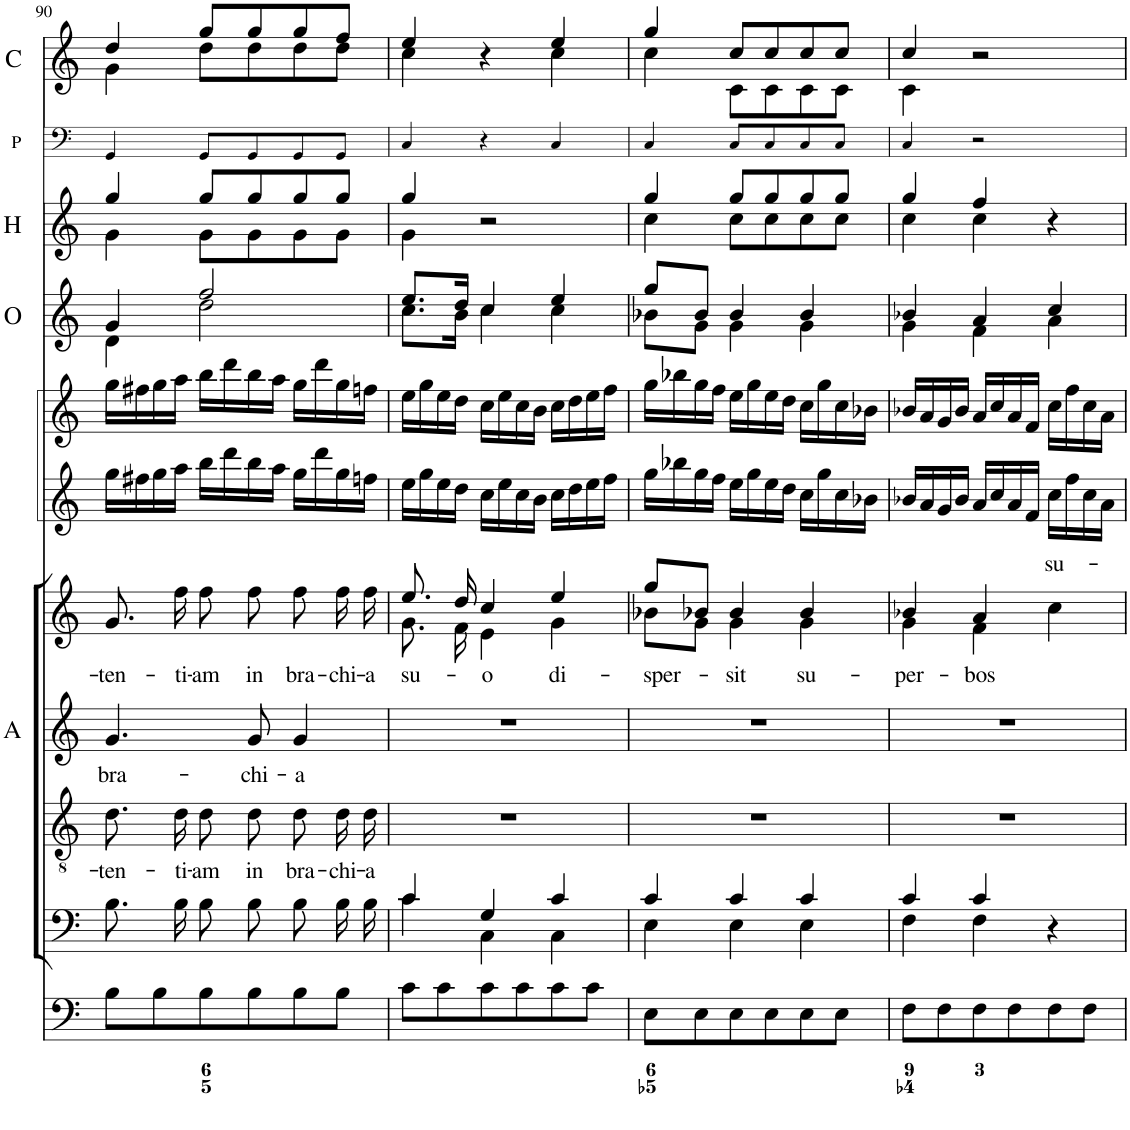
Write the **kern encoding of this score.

**kern	**kern	**kern	**text	**kern	**text	**kern	**text	**kern	**kern	**kern	**kern	**kern	**kern
*part11	*part10	*part9	*part9	*part8	*part8	*part7	*part7	*part6	*part5	*part4	*part3	*part2	*part1
*staff11	*staff10	*staff9	*staff9	*staff8	*staff8	*staff7	*staff7	*staff6	*staff5	*staff4	*staff3	*staff2	*staff1
*I"Organ	*I"Bass	*I"Tenor	*	*I"Alto	*	*I"Soprano	*	*I"Violin	*I"Violin	*I"Oboi	*I"Corni	*I"Timpani	*I"Clarini
*	*	*	*	*I'A	*	*	*	*I'Vln	*I'Vln	*I'O	*	*	*I'C
!!LO:PB:g=z
*clefF4	*clefF4	*clefGv2	*	*clefG2	*	*clefG2	*	*clefG2	*clefG2	*clefG2	*clefG2	*clefF4	*clefG2
*	*	*	*	*	*	*	*	*	*	*	*Trd7c12	*	*
*k[]	*k[]	*k[]	*	*k[]	*	*k[]	*	*k[]	*k[]	*k[]	*k[]	*k[]	*k[]
*M3/4	*M3/4	*M3/4	*	*M3/4	*	*M3/4	*	*M3/4	*M3/4	*M3/4	*M3/4	*M3/4	*M3/4
=90	=90	=90	=90	=90	=90	=90	=90	=90	=90	=90	=90	=90	=90
!	!	!	!LO:LY:b	!	!LO:LY:b	!	!LO:LY:b	!	!	!	!	!	!
*	*	*	*	*	*	*	*	*	*	*^	*^	*	*^
8B\L	8.B\L	8.d\L	-ten-	4.g/	bra-	8.g/	-ten-	16gg\LL	16gg\LL	4g/	4d\	4gg/	4g\	4GG/	4dd/	4g\
.	.	.	.	.	.	.	.	16ff#X\	16ff#X\	.	.	.	.	.	.	.
8B\	.	.	.	.	.	.	.	16gg\	16gg\	.	.	.	.	.	.	.
!	!	!	!LO:LY:b	!	!	!	!LO:LY:b	!	!	!	!	!	!	!	!	!
.	16B\Jk	16d\Jk	-ti-	.	.	16ff\	-ti-	16aa\JJ	16aa\JJ	.	.	.	.	.	.	.
!	!	!	!LO:LY:b	!	!	!	!LO:LY:b	!	!	!	!	!	!	!	!	!
8B\	8B\L	8d\L	-am	.	.	8ff\	-am	16bb\LL	16bb\LL	2ff/	2dd\	8gg/L	8g\L	8GG/L	8gg/L	8dd\L
.	.	.	.	.	.	.	.	16ddd\	16ddd\	.	.	.	.	.	.	.
!	!	!	!LO:LY:b	!	!LO:LY:b	!	!LO:LY:b	!	!	!	!	!	!	!	!	!
8B\	8B\J	8d\J	in	8g/	-chi-	8ff\	in	16bb\	16bb\	.	.	8gg/	8g\	8GG/	8gg/	8dd\
.	.	.	.	.	.	.	.	16aa\JJ	16aa\JJ	.	.	.	.	.	.	.
!	!	!	!LO:LY:b	!	!LO:LY:b	!	!LO:LY:b	!	!	!	!	!	!	!	!	!
8B\	8B\L	8d\L	bra-	4g/	-a	8ff\	bra-	16gg\LL	16gg\LL	.	.	8gg/	8g\	8GG/	8gg/	8dd\
.	.	.	.	.	.	.	.	16ddd\	16ddd\	.	.	.	.	.	.	.
!	!	!	!LO:LY:b	!	!	!	!LO:LY:b	!	!	!	!	!	!	!	!	!
8B\J	16B\L	16d\L	-chi-	.	.	16ff\	-chi-	16gg\	16gg\	.	.	8gg/J	8g\J	8GG/J	8ff/J	8dd\J
!	!	!	!LO:LY:b	!	!	!	!LO:LY:b	!	!	!	!	!	!	!	!	!
.	16B\JJ	16d\JJ	-a	.	.	16ff\	-a	16ffn\JJ	16ffn\JJ	.	.	.	.	.	.	.
=91	=91	=91	=91	=91	=91	=91	=91	=91	=91	=91	=91	=91	=91	=91	=91	=91
*	*^	*	*	*	*	*	*	*	*	*	*	*	*	*	*	*
!	!	!	!	!	!	!	!	!LO:LY:b	!	!	!	!	!	!	!	!	!
*	*	*	*	*	*	*	*^	*	*	*	*	*	*	*	*	*	*
8c\L	4c/	4c\	2.r	.	2.r	.	8.ee/	8.g\	su-	16ee\LL	16ee\LL	8.ee/L	8.cc\L	4gg/	4g\	4C/	4ee/	4cc\
.	.	.	.	.	.	.	.	.	.	16gg\	16gg\	.	.	.	.	.	.	.
8c\	.	.	.	.	.	.	.	.	.	16ee\	16ee\	.	.	.	.	.	.	.
.	.	.	.	.	.	.	16dd/	16f\	.	16dd\JJ	16dd\JJ	16dd/Jk	16b\Jk	.	.	.	.	.
!	!	!	!	!	!	!	!	!	!LO:LY:b	!	!	!	!	!	!	!	!	!
8c\	4G/	4C\	.	.	.	.	4cc/	4e\	-o	16cc\LL	16cc\LL	4cc/	4cc\	2r	2ryy	4r	4r	4ryy
.	.	.	.	.	.	.	.	.	.	16ee\	16ee\	.	.	.	.	.	.	.
8c\	.	.	.	.	.	.	.	.	.	16cc\	16cc\	.	.	.	.	.	.	.
.	.	.	.	.	.	.	.	.	.	16b\JJ	16b\JJ	.	.	.	.	.	.	.
!	!	!	!	!	!	!	!	!	!LO:LY:b	!	!	!	!	!	!	!	!	!
8c\	4c/	4C\	.	.	.	.	4ee/	4g\	di-	16cc\LL	16cc\LL	4ee/	4cc\	.	.	4C/	4ee/	4cc\
.	.	.	.	.	.	.	.	.	.	16dd\	16dd\	.	.	.	.	.	.	.
8c\J	.	.	.	.	.	.	.	.	.	16ee\	16ee\	.	.	.	.	.	.	.
.	.	.	.	.	.	.	.	.	.	16ff\JJ	16ff\JJ	.	.	.	.	.	.	.
=92	=92	=92	=92	=92	=92	=92	=92	=92	=92	=92	=92	=92	=92	=92	=92	=92	=92	=92
!	!	!	!	!	!	!	!	!	!LO:LY:b	!	!	!	!	!	!	!	!	!
8E\L	4c/	4E\	2.r	.	2.r	.	8gg/L	8b-X\L	-sper-	16gg\LL	16gg\LL	8gg/L	8b-X\L	4gg/	4cc\	4C/	4gg/	4cc\
.	.	.	.	.	.	.	.	.	.	16bb-X\	16bb-X\	.	.	.	.	.	.	.
8E\	.	.	.	.	.	.	8b-X/J	8g\J	.	16gg\	16gg\	8b-/J	8g\J	.	.	.	.	.
.	.	.	.	.	.	.	.	.	.	16ff\JJ	16ff\JJ	.	.	.	.	.	.	.
!	!	!	!	!	!	!	!	!	!LO:LY:b	!	!	!	!	!	!	!	!	!
8E\	4c/	4E\	.	.	.	.	4b-/	4g\	-sit	16ee\LL	16ee\LL	4b-/	4g\	8gg/L	8cc\L	8C/L	8cc/L	8c\L
.	.	.	.	.	.	.	.	.	.	16gg\	16gg\	.	.	.	.	.	.	.
8E\	.	.	.	.	.	.	.	.	.	16ee\	16ee\	.	.	8gg/	8cc\	8C/	8cc/	8c\
.	.	.	.	.	.	.	.	.	.	16dd\JJ	16dd\JJ	.	.	.	.	.	.	.
!	!	!	!	!	!	!	!	!	!LO:LY:b	!	!	!	!	!	!	!	!	!
8E\	4c/	4E\	.	.	.	.	4b-/	4g\	su-	16cc\LL	16cc\LL	4b-/	4g\	8gg/	8cc\	8C/	8cc/	8c\
.	.	.	.	.	.	.	.	.	.	16gg\	16gg\	.	.	.	.	.	.	.
8E\J	.	.	.	.	.	.	.	.	.	16cc\	16cc\	.	.	8gg/J	8cc\J	8C/J	8cc/J	8c\J
.	.	.	.	.	.	.	.	.	.	16b-X\JJ	16b-X\JJ	.	.	.	.	.	.	.
=93	=93	=93	=93	=93	=93	=93	=93	=93	=93	=93	=93	=93	=93	=93	=93	=93	=93	=93
!	!	!	!	!	!	!	!	!	!LO:LY:b	!	!	!	!	!	!	!	!	!
8F\L	4c/	4F\	2.r	.	2.r	.	4b-X/	4g\	-per-	16b-X/LL	16b-X/LL	4b-X/	4g\	4gg/	4cc\	4C/	4cc/	4c\
.	.	.	.	.	.	.	.	.	.	16a/	16a/	.	.	.	.	.	.	.
8F\	.	.	.	.	.	.	.	.	.	16g/	16g/	.	.	.	.	.	.	.
.	.	.	.	.	.	.	.	.	.	16b-/JJ	16b-/JJ	.	.	.	.	.	.	.
!	!	!	!	!	!	!	!	!	!LO:LY:b	!	!	!	!	!	!	!	!	!
8F\	4c/	4F\	.	.	.	.	4a/	4f\	-bos	16a/LL	16a/LL	4a/	4f\	4ff/	4cc\	2r	2r	2ryy
.	.	.	.	.	.	.	.	.	.	16cc/	16cc/	.	.	.	.	.	.	.
8F\	.	.	.	.	.	.	.	.	.	16a/	16a/	.	.	.	.	.	.	.
.	.	.	.	.	.	.	.	.	.	16f/JJ	16f/JJ	.	.	.	.	.	.	.
!	!	!	!	!	!	!	!	!	!LO:LY:a	!	!	!	!	!	!	!	!	!
8F\	4r	4ryy	.	.	.	.	4cc\	4ryy	su-	16cc\LL	16cc\LL	4cc/	4a\	4r	4ryy	.	.	.
.	.	.	.	.	.	.	.	.	.	16ff\	16ff\	.	.	.	.	.	.	.
8F\J	.	.	.	.	.	.	.	.	.	16cc\	16cc\	.	.	.	.	.	.	.
.	.	.	.	.	.	.	.	.	.	16a\JJ	16a\JJ	.	.	.	.	.	.	.
*	*	*	*	*	*	*	*	*	*	*	*	*v	*v	*	*	*	*v	*v
*	*v	*v	*	*	*	*	*v	*v	*	*	*	*	*v	*v	*	*
=	=	=	=	=	=	=	=	=	=	=	=	=	=
*-	*-	*-	*-	*-	*-	*-	*-	*-	*-	*-	*-	*-	*-
